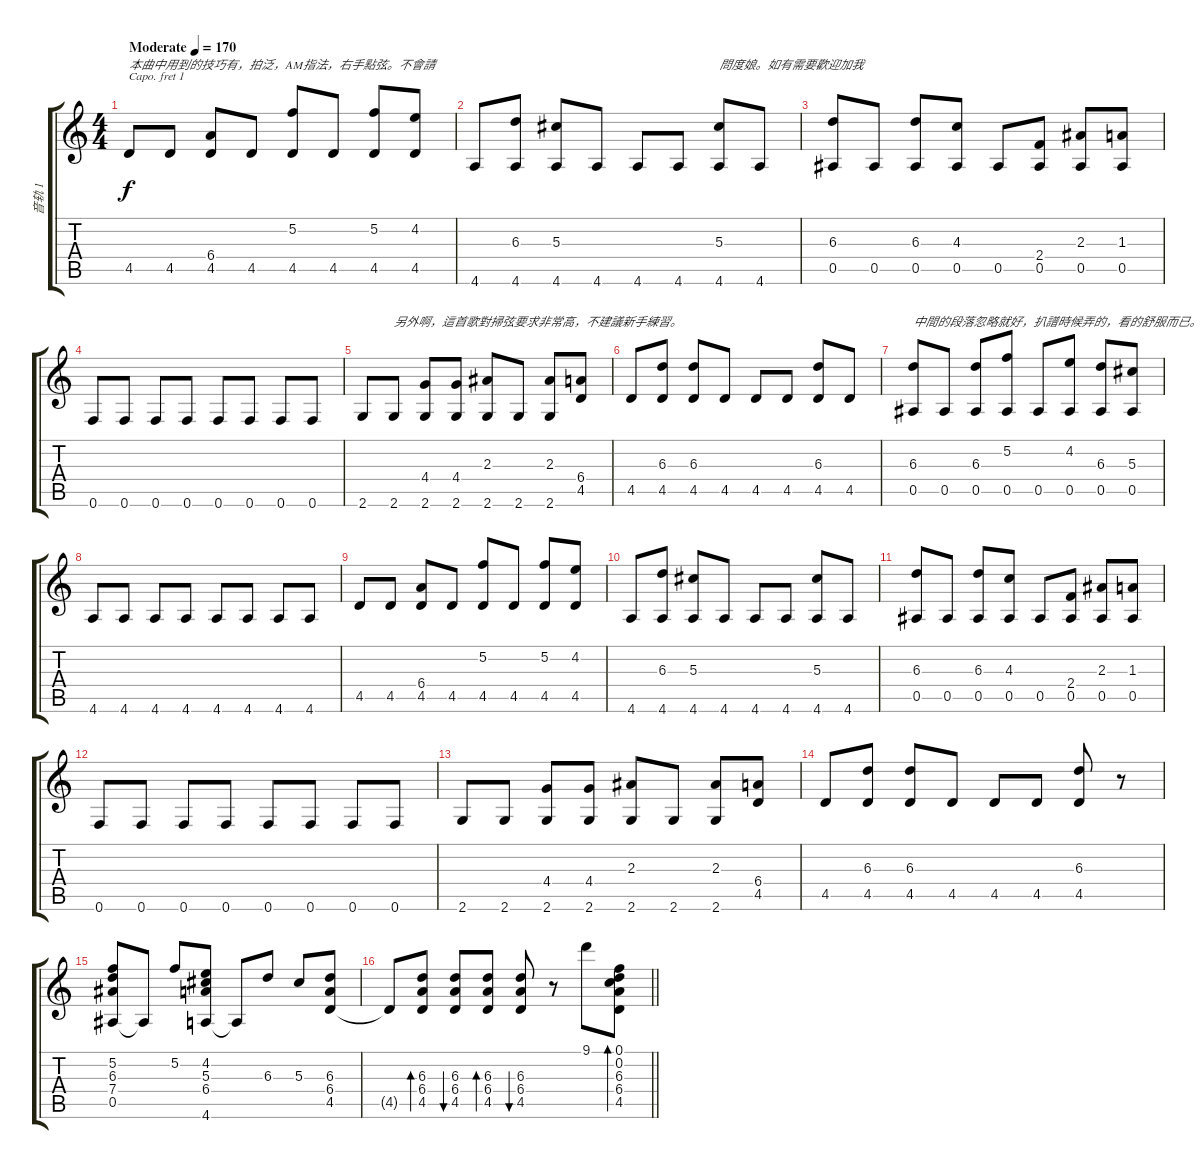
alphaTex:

\track ("音轨 1" "音轨 1") {instrument acousticguitarsteel}
\staff {score tabs}
\capo 1
\tuning (E4 B3 G3 D3 A2 E2) {hide}
\ts (4 4)
\tempo (170 "Moderate")
\clef g2
\ks c
4.5.8{txt "本曲中用到的技巧有，拍泛，AM指法，右手點弦。不會請" dy f instrument acousticguitarsteel} 4.5.8 (6.4 4.5).8 4.5.8 (5.2 4.5).8 4.5.8 (5.2 4.5).8 (4.2 4.5).8 |
4.6.8 (6.3 4.6).8 (5.3 4.6).8 4.6.8 4.6.8 4.6.8 (5.3 4.6).8{txt "問度娘。如有需要歡迎加我"} 4.6.8 |
(6.3 0.5).8 0.5.8 (6.3 0.5).8 (4.3 0.5).8 0.5.8 (2.4 0.5).8 (2.3 0.5).8 (1.3 0.5).8 |
0.6.8 0.6.8 0.6.8 0.6.8 0.6.8 0.6.8 0.6.8 0.6.8 |
2.6.8 2.6.8{txt "另外啊，這首歌對掃弦要求非常高，不建議新手練習。"} (4.4 2.6).8 (4.4 2.6).8 (2.3 2.6).8 2.6.8 (2.3 2.6).8 (6.4 4.5).8 |
4.5.8 (6.3 4.5).8 (6.3 4.5).8 4.5.8 4.5.8 4.5.8 (6.3 4.5).8 4.5.8 |
(6.3 0.5).8{txt "中間的段落忽略就好，扒譜時候弄的，看的舒服而已。"} 0.5.8 (6.3 0.5).8 (5.2 0.5).8 0.5.8 (4.2 0.5).8 (6.3 0.5).8 (5.3 0.5).8 |
4.6.8 4.6.8 4.6.8 4.6.8 4.6.8 4.6.8 4.6.8 4.6.8 |
4.5.8 4.5.8 (6.4 4.5).8 4.5.8 (5.2 4.5).8 4.5.8 (5.2 4.5).8 (4.2 4.5).8 |
4.6.8 (6.3 4.6).8 (5.3 4.6).8 4.6.8 4.6.8 4.6.8 (5.3 4.6).8 4.6.8 |
(6.3 0.5).8 0.5.8 (6.3 0.5).8 (4.3 0.5).8 0.5.8 (2.4 0.5).8 (2.3 0.5).8 (1.3 0.5).8 |
0.6.8 0.6.8 0.6.8 0.6.8 0.6.8 0.6.8 0.6.8 0.6.8 |
2.6.8 2.6.8 (4.4 2.6).8 (4.4 2.6).8 (2.3 2.6).8 2.6.8 (2.3 2.6).8 (6.4 4.5).8 |
4.5.8 (6.3 4.5).8 (6.3 4.5).8 4.5.8 4.5.8 4.5.8 (6.3 4.5).8 r.8 |
(5.2 6.3 7.4 0.5).8 0.5{t}.8 5.2.8 (4.2 5.3 6.4 4.6).8 4.6{t}.8 6.3.8 5.3.8 (6.3 6.4 4.5).8 |
\barLineRight lightlight
4.5{t}.8 (6.3 6.4 4.5).8{bd 60} (6.3 6.4 4.5).8{bu 60} (6.3 6.4 4.5).8{bd 60} (6.3 6.4 4.5).8{bu 60} r.8 9.1.8 (0.1 0.2 6.3 6.4 4.5).8{bd 60}
